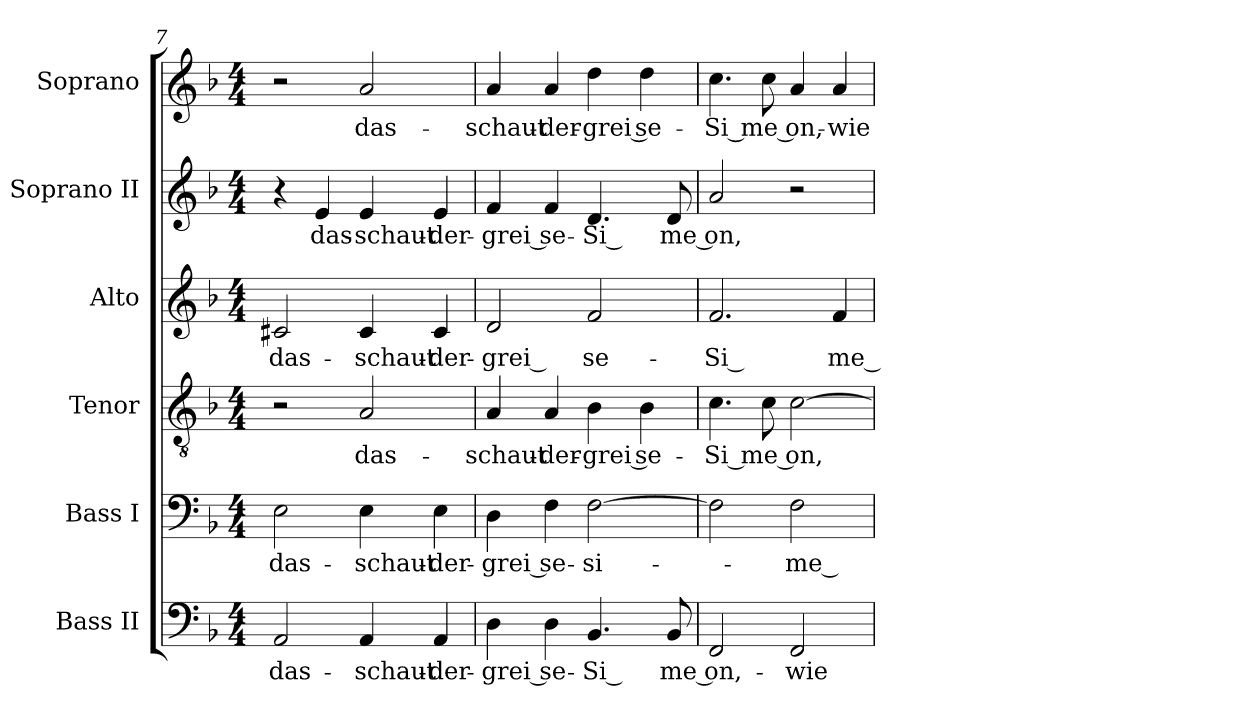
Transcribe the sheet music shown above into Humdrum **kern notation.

**kern	**text	**kern	**text	**kern	**text	**kern	**text	**kern	**text	**kern	**text
*part6	*part6	*part5	*part5	*part4	*part4	*part3	*part3	*part2	*part2	*part1	*part1
*staff6	*staff6	*staff5	*staff5	*staff4	*staff4	*staff3	*staff3	*staff2	*staff2	*staff1	*staff1
*I"Bass II	*	*I"Bass I	*	*I"Tenor	*	*I"Alto	*	*I"Soprano  II	*	*I"Soprano	*
*I'B II	*	*I'B I	*	*I'T	*	*I'A	*	*I'S II	*	*	*
*clefF4	*	*clefF4	*	*clefGv2	*	*clefG2	*	*clefG2	*	*clefG2	*
*	*	*	*	*ITrd7c12	*	*	*	*	*	*	*
*k[b-]	*	*k[b-]	*	*k[b-]	*	*k[b-]	*	*k[b-]	*	*k[b-]	*
*F:	*	*F:	*	*F:	*	*F:	*	*F:	*	*F:	*
*M4/4	*	*M4/4	*	*M4/4	*	*M4/4	*	*M4/4	*	*M4/4	*
=7	=7	=7	=7	=7	=7	=7	=7	=7	=7	=7	=7
!	!LO:LY:b:color=#000000	!	!	!	!	!	!	!	!	!	!
!	!	!	!LO:LY:b:color=#000000	!	!	!	!	!	!	!	!
!	!	!	!	!	!	!	!LO:LY:b:color=#000000	!	!	!	!
2AAi/	-das-	2Ei\	-das-	2r	.	2c#Xi/	-das-	4r	.	2r	.
!	!	!	!	!	!	!	!	!	!LO:LY:b:color=#000000	!	!
.	.	.	.	.	.	.	.	4ei/	-das-	.	.
!	!LO:LY:b:color=#000000	!	!	!	!	!	!	!	!	!	!
!	!	!	!LO:LY:b:color=#000000	!	!	!	!	!	!	!	!
!	!	!	!	!	!LO:LY:b:color=#000000	!	!	!	!	!	!
!	!	!	!	!	!	!	!LO:LY:b:color=#000000	!	!	!	!
!	!	!	!	!	!	!	!	!	!LO:LY:b:color=#000000	!	!
!	!	!	!	!	!	!	!	!	!	!	!LO:LY:b:color=#000000
4AAi/	-schaut-	4Ei\	-schaut-	2AAi/	-das-	4c#i/	-schaut-	4ei/	-schaut-	2ai/	das-
!	!LO:LY:b:color=#000000	!	!	!	!	!	!	!	!	!	!
!	!	!	!LO:LY:b:color=#000000	!	!	!	!	!	!	!	!
!	!	!	!	!	!	!	!LO:LY:b:color=#000000	!	!	!	!
!	!	!	!	!	!	!	!	!	!LO:LY:b:color=#000000	!	!
4AAi/	-der-	4Ei\	-der-	.	.	4c#i/	-der-	4ei/	-der-	.	.
!!LO:LB:g=z
=8	=8	=8	=8	=8	=8	=8	=8	=8	=8	=8	=8
!	!LO:LY:b:color=#000000	!	!	!	!	!	!	!	!	!	!
!	!	!	!LO:LY:b:color=#000000	!	!	!	!	!	!	!	!
!	!	!	!	!	!LO:LY:b:color=#000000	!	!	!	!	!	!
!	!	!	!	!	!	!	!LO:LY:b:color=#000000	!	!	!	!
!	!	!	!	!	!	!	!	!	!LO:LY:b:color=#000000	!	!
!	!	!	!	!	!	!	!	!	!	!	!LO:LY:b:color=#000000
4Di\	-grei --	4Di\	-grei --	4AAi/	-schaut-	2di/	-grei --	4fi/	-grei --	4ai/	-schaut-
!	!LO:LY:b:color=#000000	!	!	!	!	!	!	!	!	!	!
!	!	!	!LO:LY:b:color=#000000	!	!	!	!	!	!	!	!
!	!	!	!	!	!LO:LY:b:color=#000000	!	!	!	!	!	!
!	!	!	!	!	!	!	!	!	!LO:LY:b:color=#000000	!	!
!	!	!	!	!	!	!	!	!	!	!	!LO:LY:b:color=#000000
4Di\	-se-	4Fi\	-se-	4AAi/	-der-	.	.	4fi/	-se-	4ai/	-der-
!	!LO:LY:b:color=#000000	!	!	!	!	!	!	!	!	!	!
!	!	!	!LO:LY:b:color=#000000	!	!	!	!	!	!	!	!
!	!	!	!	!	!LO:LY:b:color=#000000	!	!	!	!	!	!
!	!	!	!	!	!	!	!LO:LY:b:color=#000000	!	!	!	!
!	!	!	!	!	!	!	!	!	!LO:LY:b:color=#000000	!	!
!	!	!	!	!	!	!	!	!	!	!	!LO:LY:b:color=#000000
4.BB-i/	-Si --	[2Fi\	-si-	4BB-i\	-grei --	2fi/	-se-	4.di/	-Si --	4ddi\	-grei --
!	!	!	!	!	!LO:LY:b:color=#000000	!	!	!	!	!	!
!	!	!	!	!	!	!	!	!	!	!	!LO:LY:b:color=#000000
.	.	.	.	4BB-i\	-se-	.	.	.	.	4ddi\	-se-
!	!LO:LY:b:color=#000000	!	!	!	!	!	!	!	!	!	!
!	!	!	!	!	!	!	!	!	!LO:LY:b:color=#000000	!	!
8BB-i/	-me --	.	.	.	.	.	.	8di/	-me --	.	.
=9	=9	=9	=9	=9	=9	=9	=9	=9	=9	=9	=9
!	!LO:LY:b:color=#000000	!	!	!	!	!	!	!	!	!	!
!	!	!	!	!	!LO:LY:b:color=#000000	!	!	!	!	!	!
!	!	!	!	!	!	!	!LO:LY:b:color=#000000	!	!	!	!
!	!	!	!	!	!	!	!	!	!LO:LY:b:color=#000000	!	!
!	!	!	!	!	!	!	!	!	!	!	!LO:LY:b:color=#000000
2FFi/	-on,-	2Fi\]	.	4.Ci\	-Si --	2.fi/	-Si --	2ai/	-on,-	4.cci\	-Si --
!	!	!	!	!	!LO:LY:b:color=#000000	!	!	!	!	!	!
!	!	!	!	!	!	!	!	!	!	!	!LO:LY:b:color=#000000
.	.	.	.	8Ci\	-me --	.	.	.	.	8cci\	-me --
!	!LO:LY:b:color=#000000	!	!	!	!	!	!	!	!	!	!
!	!	!	!LO:LY:b:color=#000000	!	!	!	!	!	!	!	!
!	!	!	!	!	!LO:LY:b:color=#000000	!	!	!	!	!	!
!	!	!	!	!	!	!	!	!	!	!	!LO:LY:b:color=#000000
2FFi/	-wie-	2Fi\	-me --	[2Ci\	-on,	.	.	2r	.	4ai/	-on,-
!	!	!	!	!	!	!	!LO:LY:b:color=#000000	!	!	!	!
!	!	!	!	!	!	!	!	!	!	!	!LO:LY:b:color=#000000
.	.	.	.	.	.	4fi/	-me --	.	.	4ai/	-wie-
=	=	=	=	=	=	=	=	=	=	=	=
*-	*-	*-	*-	*-	*-	*-	*-	*-	*-	*-	*-
